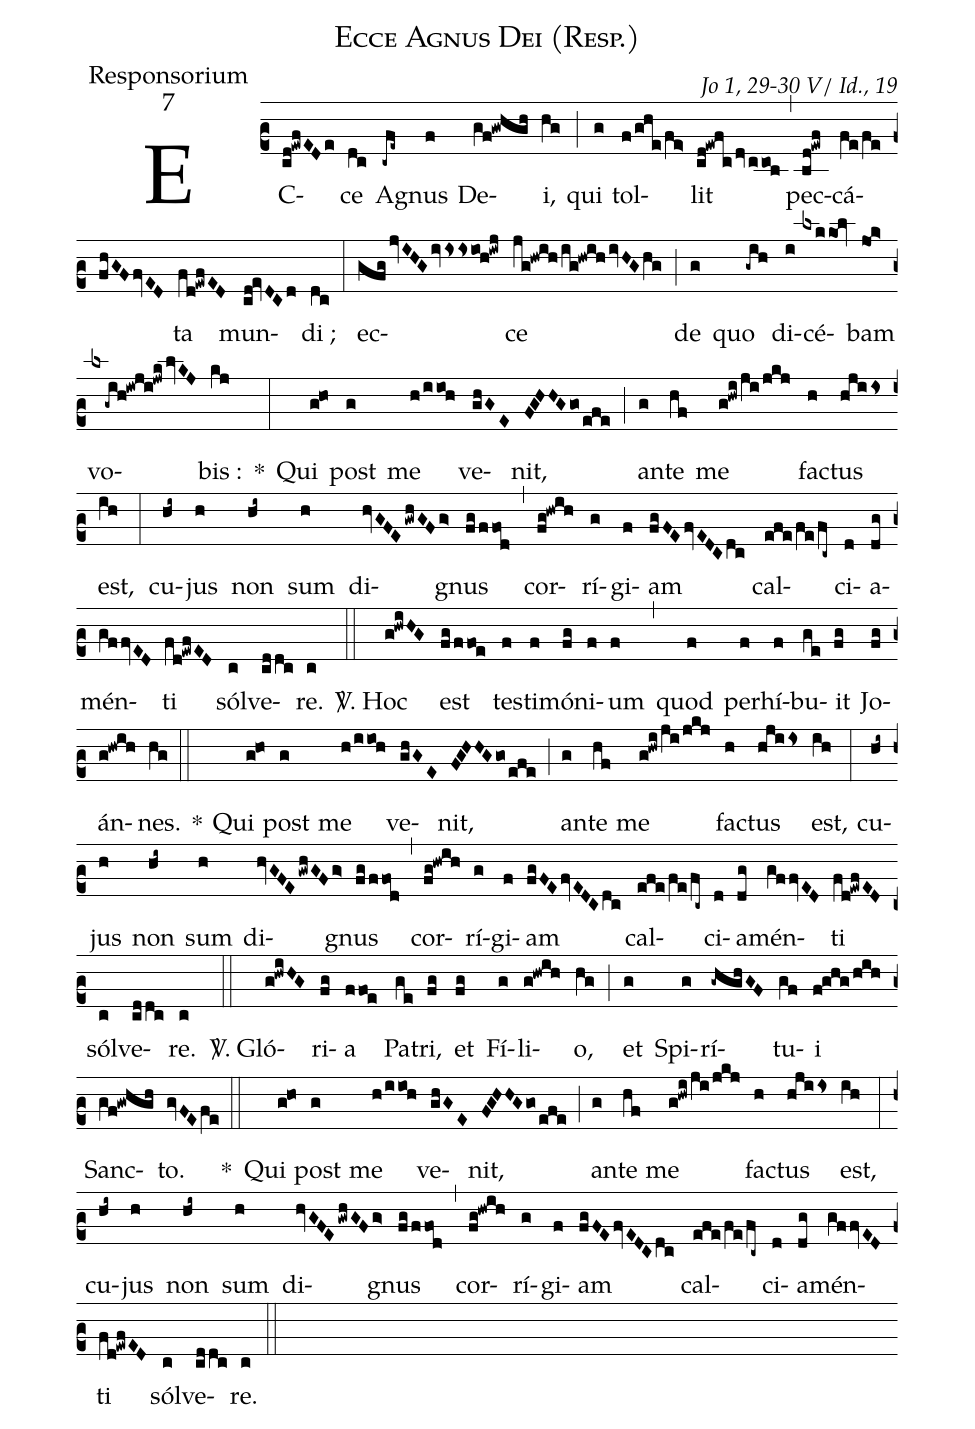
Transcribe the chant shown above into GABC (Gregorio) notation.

name:Ecce Agnus Dei (Resp.);
office-part:Responsorium;
mode:7;
commentary:Jo 1, 29-30 V/ Id., 19;
%%
(c2)EC(cd!ewfEDe)ce(dc) A(-cfe~)gnus(f) De(gf!gwhgh)i,(hg) (;) qui(g) tol(f/ghe/fe>)lit(cd!ewfc/dv/ccob) (,) pec(bd!ewf)cá(fe/fe/fhGFfvED)ta(fd!ewfED) mun(cd!evDCd)di ;(dc) (:) ec(gfgjvIHGivissioh!iwj)ce(jg!hwih/ig!hwih/ivHGhg) (;) de(g) quo(-gih) di(i)cé(lxkkol)bam(jo!k>) vo(lx-gih!iwji!jwk/lvKJ)bis :(kj) *(:) Qui(g!ho) post(g) me(h/iioh) ve(ghGE)nit,(FGHHGgo/efe) (;) an(g)te(hf) me(g!hwi/ji/jkj) fac(h)tus(hjiis) est,(ih) (:) cu(hi~)jus(h) non(hi~) sum(h) di(hvGFE/gwhGFg>)gnus(fg/ffod) (,) cor(fg!hwih)rí(g)gi(f)am(fgFEfvEDCdc) cal(efe/fe/fc~)ci(d)a(dg)mén(gffvED)ti(fd!ewfED) sól(c)ve(cddc)re.(c) (::)

<sp>V/</sp>. Hoc(g!hwiHG) est(fg/ffoe) tes(f)ti(f)mó(fg)ni(f)um(f) (,) quod(f) per(f)hí(f)bu(ge)it(fg) Jo(fg)án(g!hwih)nes.(hg) (::)
*() Qui(g!ho) post(g) me(h/iioh) ve(ghGE)nit,(FGHHGgo/efe) (;) an(g)te(hf) me(g!hwi/ji/jkj) fac(h)tus(hjiis) est,(ih) (:) cu(hi~)jus(h) non(hi~) sum(h) di(hvGFE/gwhGFg>)gnus(fg/ffod) (,) cor(fg!hwih)rí(g)gi(f)am(fgFEfvEDCdc) cal(efe/fe/fc~)ci(d)a(dg)mén(gffvED)ti(fd!ewfED) sól(c)ve(cddc)re.(c) (::)

<sp>V/</sp>. Gló(g!hwiHG)ri(fg)a(ffoe) Pa(ge)tri,(fg) et(fg) Fí(g)li(g!hwih)o,(hg) (;) et(g) Spi(g)rí(-ghghGF)tu(gf)i(f!ghg/hih) Sanc(gf!gwhgh)to.(gvFEfe) (::)
*() Qui(g!ho) post(g) me(h/iioh) ve(ghGE)nit,(FGHHGgo/efe) (;) an(g)te(hf) me(g!hwi/ji/jkj) fac(h)tus(hjiis) est,(ih) (:) cu(hi~)jus(h) non(hi~) sum(h) di(hvGFE/gwhGFg>)gnus(fg/ffod) (,) cor(fg!hwih)rí(g)gi(f)am(fgFEfvEDCdc) cal(efe/fe/fc~)ci(d)a(dg)mén(gffvED)ti(fd!ewfED) sól(c)ve(cddc)re.(c) (::)
